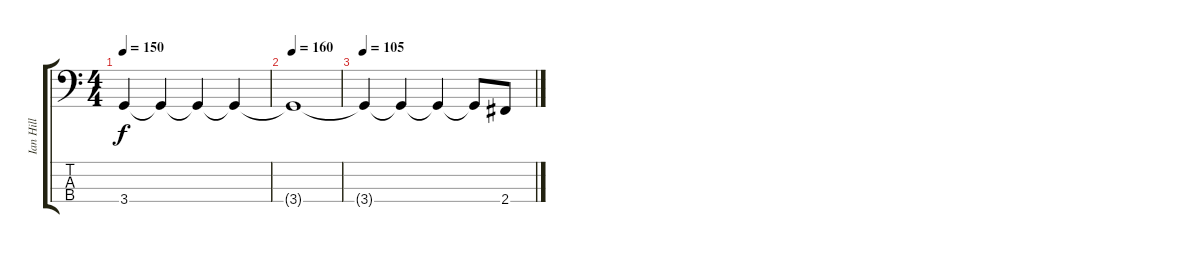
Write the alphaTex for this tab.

\track ("Ian Hill" "Ian Hill") {instrument electricbassfinger}
\staff {score tabs}
\tuning (G2 D2 A1 E1) {hide}
\ts (4 4)
\tempo 150
\clef f4
\ks c
3.4{t}.4{dy f} 3.4{t}.4 3.4{t}.4 3.4{t}.4 |
\tempo 160
3.4{t}.1 |
\tempo 105
3.4{t}.4 3.4{t}.4 3.4{t}.4 3.4{t}.8 2.4.8
